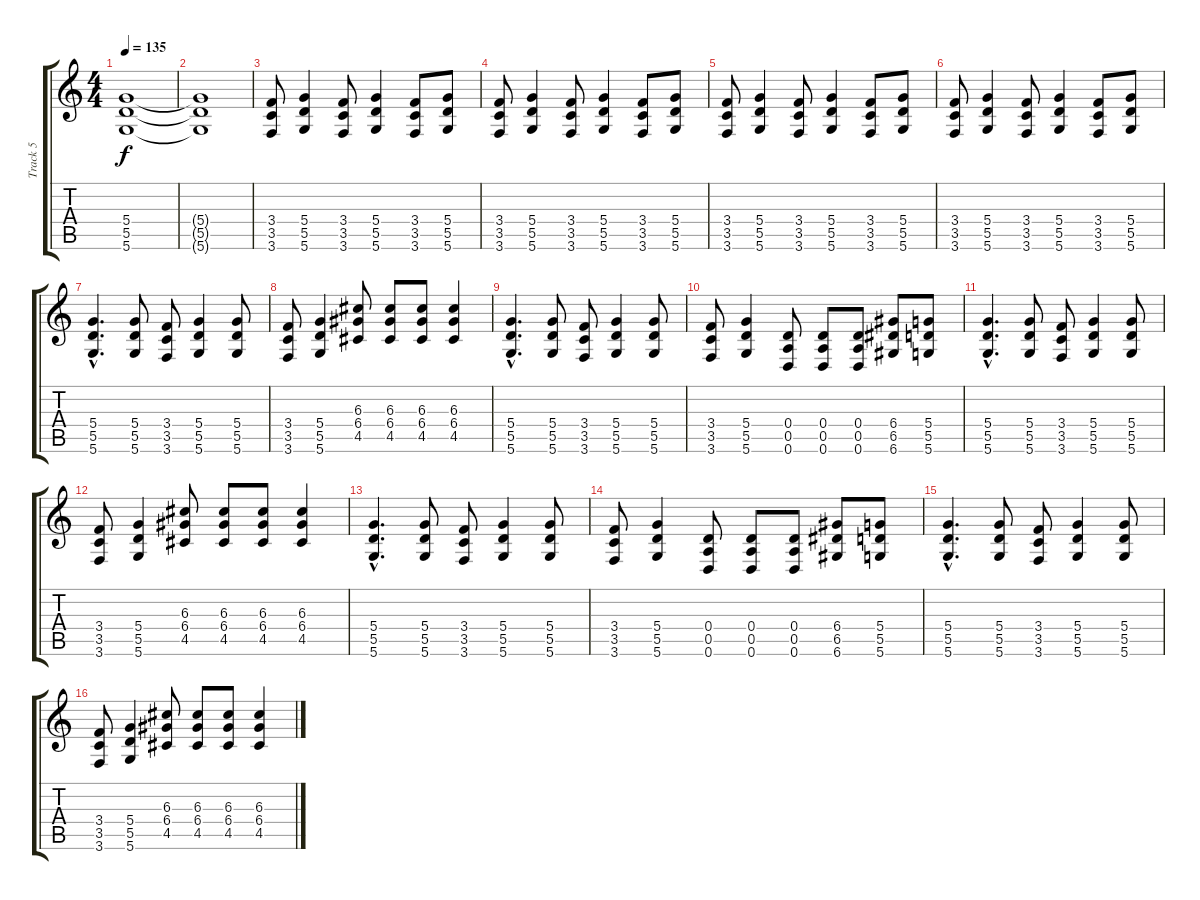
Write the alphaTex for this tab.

\track ("Track 5" "Track 5") {instrument distortionguitar}
\staff {score tabs}
\tuning (E4 B3 G3 D3 A2 D2) {hide}
\ts (4 4)
\tempo 135
\clef g2
\ks c
(5.4{t} 5.5{t} 5.6{t}).1{dy f} |
(5.4{t} 5.5{t} 5.6{t}).1 |
(3.4 3.5 3.6).8{volume 16} (5.4 5.5 5.6).4 (3.4 3.5 3.6).8 (5.4 5.5 5.6).4 (3.4 3.5 3.6).8 (5.4 5.5 5.6).8 |
(3.4 3.5 3.6).8 (5.4 5.5 5.6).4 (3.4 3.5 3.6).8 (5.4 5.5 5.6).4 (3.4 3.5 3.6).8 (5.4 5.5 5.6).8 |
(3.4 3.5 3.6).8 (5.4 5.5 5.6).4 (3.4 3.5 3.6).8 (5.4 5.5 5.6).4 (3.4 3.5 3.6).8 (5.4 5.5 5.6).8 |
(3.4 3.5 3.6).8 (5.4 5.5 5.6).4 (3.4 3.5 3.6).8 (5.4 5.5 5.6).4 (3.4 3.5 3.6).8 (5.4 5.5 5.6).8 |
(5.4{hac} 5.5{hac} 5.6{hac}).4{d} (5.4 5.5 5.6).8 (3.4 3.5 3.6).8 (5.4 5.5 5.6).4 (5.4 5.5 5.6).8 |
(3.4 3.5 3.6).8 (5.4 5.5 5.6).4 (6.3 6.4 4.5).8 (6.3 6.4 4.5).8 (6.3 6.4 4.5).8 (6.3 6.4 4.5).4 |
(5.4{hac} 5.5{hac} 5.6{hac}).4{d} (5.4 5.5 5.6).8 (3.4 3.5 3.6).8 (5.4 5.5 5.6).4 (5.4 5.5 5.6).8 |
(3.4 3.5 3.6).8 (5.4 5.5 5.6).4 (0.4 0.5 0.6).8 (0.4 0.5 0.6).8 (0.4 0.5 0.6).8 (6.4 6.5 6.6).8 (5.4 5.5 5.6).8 |
(5.4{hac} 5.5{hac} 5.6{hac}).4{d} (5.4 5.5 5.6).8 (3.4 3.5 3.6).8 (5.4 5.5 5.6).4 (5.4 5.5 5.6).8 |
(3.4 3.5 3.6).8 (5.4 5.5 5.6).4 (6.3 6.4 4.5).8 (6.3 6.4 4.5).8 (6.3 6.4 4.5).8 (6.3 6.4 4.5).4 |
(5.4{hac} 5.5{hac} 5.6{hac}).4{d} (5.4 5.5 5.6).8 (3.4 3.5 3.6).8 (5.4 5.5 5.6).4 (5.4 5.5 5.6).8 |
(3.4 3.5 3.6).8 (5.4 5.5 5.6).4 (0.4 0.5 0.6).8 (0.4 0.5 0.6).8 (0.4 0.5 0.6).8 (6.4 6.5 6.6).8 (5.4 5.5 5.6).8 |
(5.4{hac} 5.5{hac} 5.6{hac}).4{d} (5.4 5.5 5.6).8 (3.4 3.5 3.6).8 (5.4 5.5 5.6).4 (5.4 5.5 5.6).8 |
(3.4 3.5 3.6).8 (5.4 5.5 5.6).4 (6.3 6.4 4.5).8 (6.3 6.4 4.5).8 (6.3 6.4 4.5).8 (6.3 6.4 4.5).4
